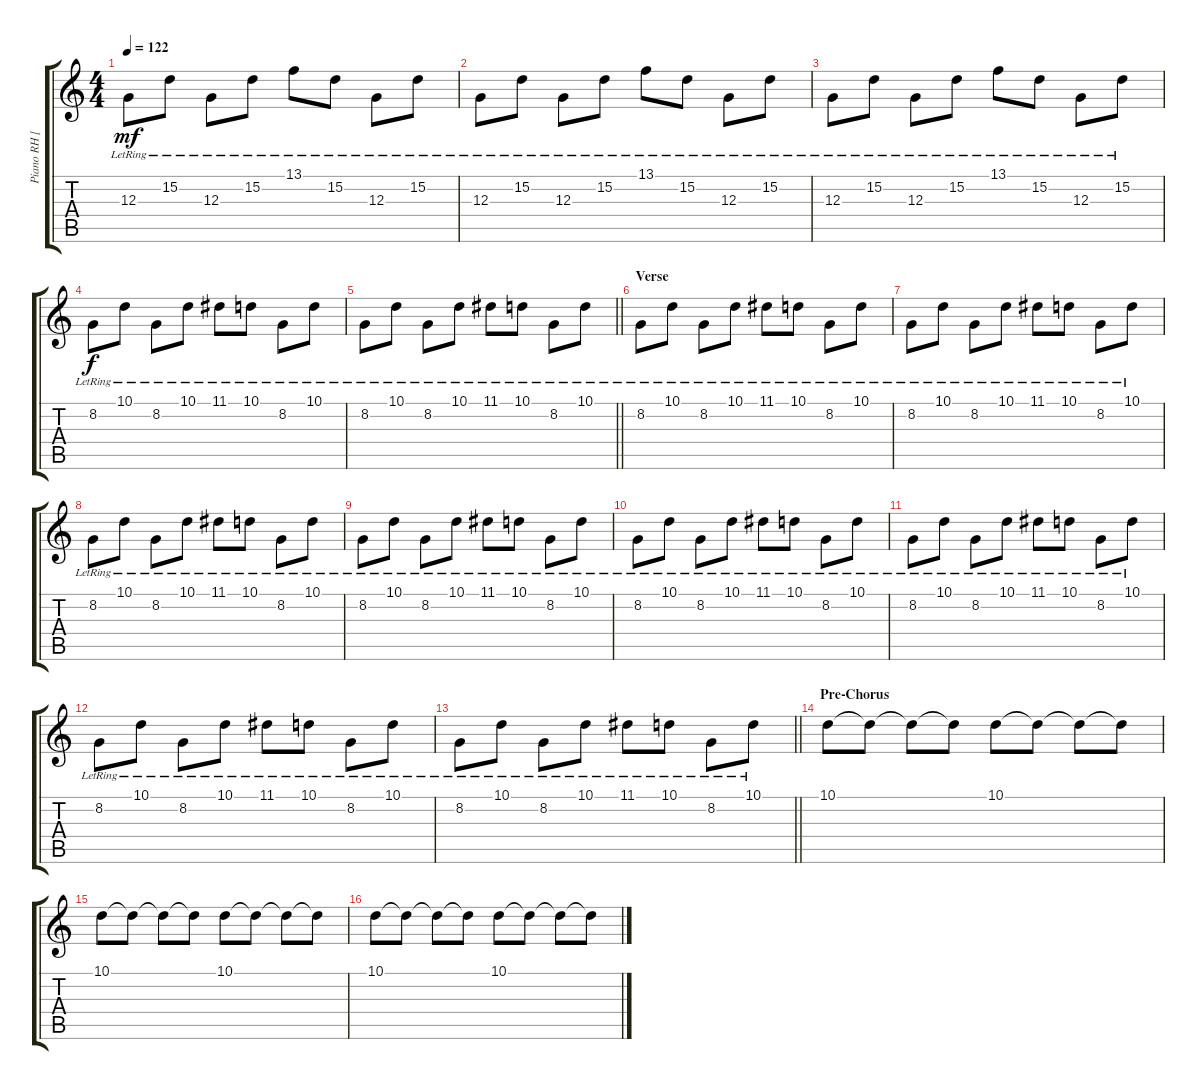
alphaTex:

\track ("Piano RH [Mike Shinoda]" "Piano RH [") {solo instrument acousticgrandpiano}
\staff {score tabs}
\tuning (E4 B3 G3 D3 A2 D2) {hide}
\ts (4 4)
\tempo 122
\clef g2
\ks c
12.3{lr}.8{dy mf} 15.2{lr}.8 12.3{lr}.8 15.2{lr}.8 13.1{lr}.8 15.2{lr}.8 12.3{lr}.8 15.2{lr}.8 |
12.3{lr}.8 15.2{lr}.8 12.3{lr}.8 15.2{lr}.8 13.1{lr}.8 15.2{lr}.8 12.3{lr}.8 15.2{lr}.8 |
12.3{lr}.8 15.2{lr}.8 12.3{lr}.8 15.2{lr}.8 13.1{lr}.8 15.2{lr}.8 12.3{lr}.8 15.2{lr}.8 |
8.2{lr}.8{dy f} 10.1{lr}.8 8.2{lr}.8 10.1{lr}.8 11.1{lr}.8 10.1{lr}.8 8.2{lr}.8 10.1{lr}.8 |
\barLineRight lightlight
8.2{lr}.8 10.1{lr}.8 8.2{lr}.8 10.1{lr}.8 11.1{lr}.8 10.1{lr}.8 8.2{lr}.8 10.1{lr}.8 |
\section ("" "Verse")
8.2{lr}.8 10.1{lr}.8 8.2{lr}.8 10.1{lr}.8 11.1{lr}.8 10.1{lr}.8 8.2{lr}.8 10.1{lr}.8 |
8.2{lr}.8 10.1{lr}.8 8.2{lr}.8 10.1{lr}.8 11.1{lr}.8 10.1{lr}.8 8.2{lr}.8 10.1{lr}.8 |
8.2{lr}.8 10.1{lr}.8 8.2{lr}.8 10.1{lr}.8 11.1{lr}.8 10.1{lr}.8 8.2{lr}.8 10.1{lr}.8 |
8.2{lr}.8 10.1{lr}.8 8.2{lr}.8 10.1{lr}.8 11.1{lr}.8 10.1{lr}.8 8.2{lr}.8 10.1{lr}.8 |
8.2{lr}.8 10.1{lr}.8 8.2{lr}.8 10.1{lr}.8 11.1{lr}.8 10.1{lr}.8 8.2{lr}.8 10.1{lr}.8 |
8.2{lr}.8 10.1{lr}.8 8.2{lr}.8 10.1{lr}.8 11.1{lr}.8 10.1{lr}.8 8.2{lr}.8 10.1{lr}.8 |
8.2{lr}.8 10.1{lr}.8 8.2{lr}.8 10.1{lr}.8 11.1{lr}.8 10.1{lr}.8 8.2{lr}.8 10.1{lr}.8 |
\barLineRight lightlight
8.2{lr}.8 10.1{lr}.8 8.2{lr}.8 10.1{lr}.8 11.1{lr}.8 10.1{lr}.8 8.2{lr}.8 10.1{lr}.8 |
\section ("" "Pre-Chorus")
10.1.8 10.1{t}.8 10.1{t}.8 10.1{t}.8 10.1.8 10.1{t}.8 10.1{t}.8 10.1{t}.8 |
10.1.8 10.1{t}.8 10.1{t}.8 10.1{t}.8 10.1.8 10.1{t}.8 10.1{t}.8 10.1{t}.8 |
10.1.8 10.1{t}.8 10.1{t}.8 10.1{t}.8 10.1.8 10.1{t}.8 10.1{t}.8 10.1{t}.8
